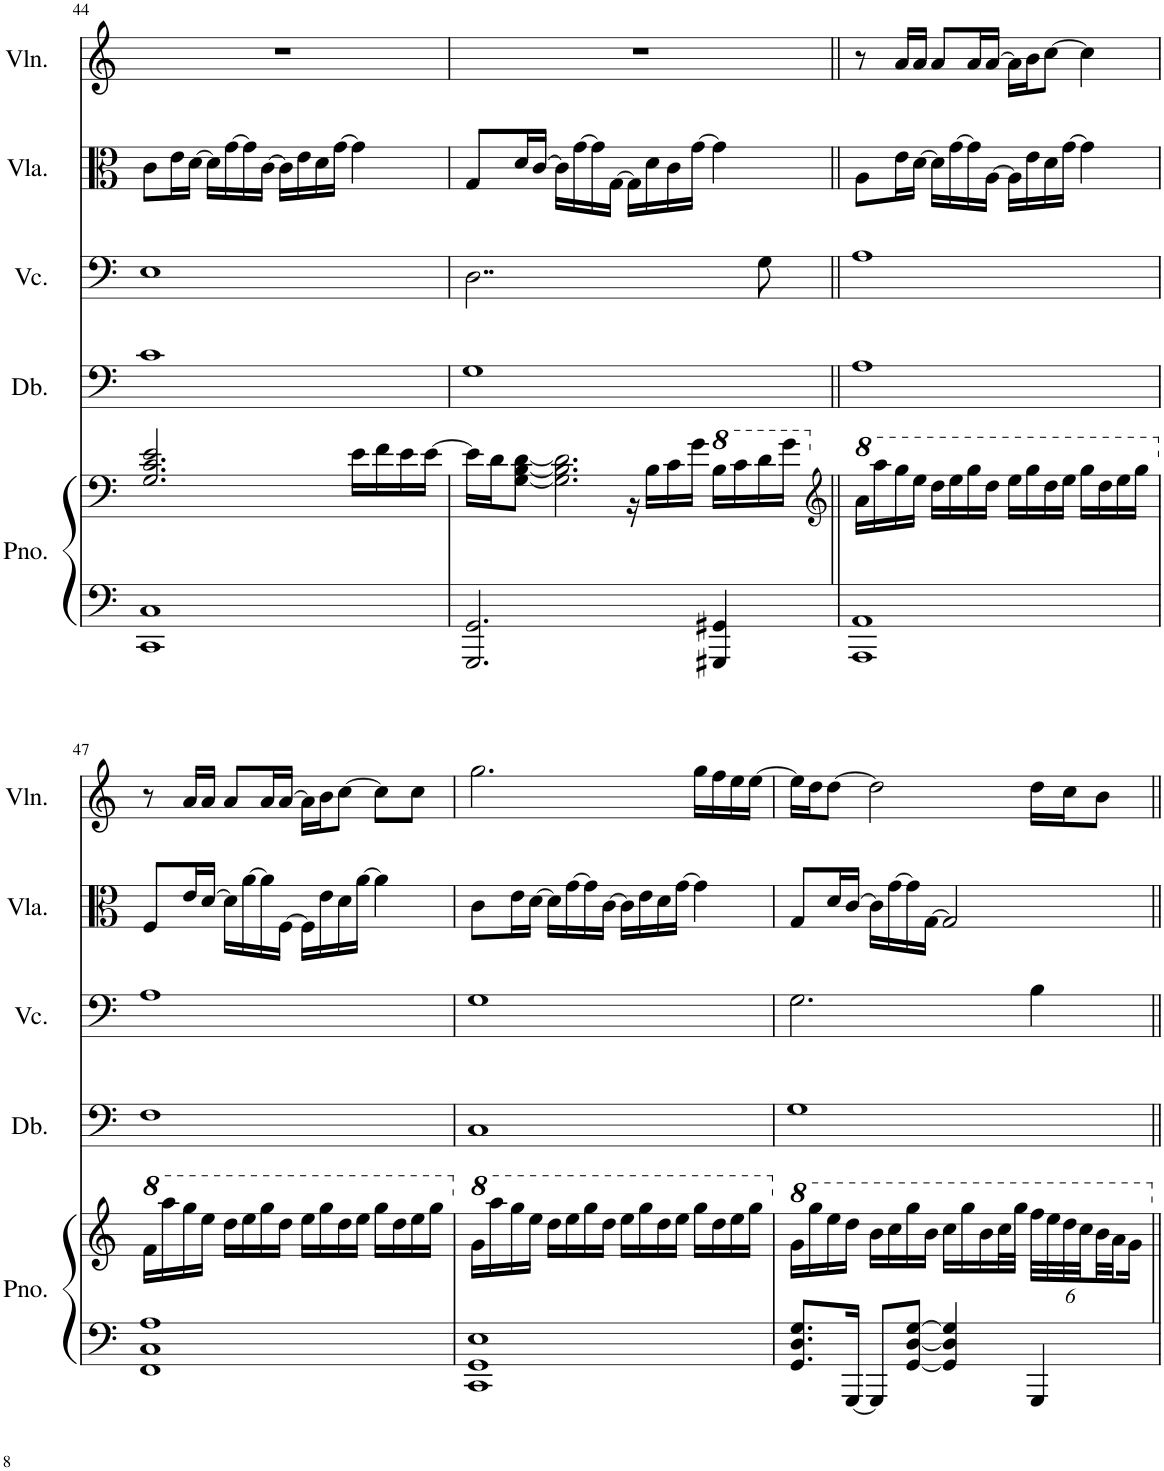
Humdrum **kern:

**kern	**kern	**kern	**kern	**kern	**kern
*part5	*part5	*part4	*part3	*part2	*part1
*staff6	*staff5	*staff4	*staff3	*staff2	*staff1
*I"Piano	*	*I"Double Bass	*I"Violoncello	*I"Viola	*I"Violin
*I'Pno.	*	*I'Db.	*I'Vc.	*I'Vla.	*I'Vln.
!!LO:PB:g=z
*clefF4	*clefF4	*clefF4	*clefF4	*clefC3	*clefG2
*	*	*Trd7c12	*	*	*
*k[]	*k[]	*k[]	*k[]	*k[]	*k[]
*M4/4	*M4/4	*M4/4	*M4/4	*M4/4	*M4/4
=44	=44	=44	=44	=44	=44
1CC 1C	2.G/ 2.c/ 2.e/	1c	1E	8c\L	1r
.	.	.	.	16e\L	.
.	.	.	.	[16d\JJ	.
.	.	.	.	16d\LL]	.
.	.	.	.	[16g\	.
.	.	.	.	16g\]	.
.	.	.	.	[16c\JJ	.
.	.	.	.	16c\LL]	.
.	.	.	.	16e\	.
.	.	.	.	16d\	.
.	.	.	.	[16g\JJ	.
.	16e\LL	.	.	4g\]	.
.	16f\	.	.	.	.
.	16e\	.	.	.	.
.	[16e\JJ	.	.	.	.
=45	=45	=45	=45	=45	=45
*	*^	*	*	*	*
2.GGG/ 2.GG/	16e\LL]	2ryy	1G	2..D\	8G/L	1r
.	16d\J	.	.	.	.	.
.	[8G\ [8B\ [8d\J	.	.	.	16d/L	.
.	.	.	.	.	[16c/JJ	.
.	2.G\] 2.B\] 2.d\]	.	.	.	16c\LL]	.
.	.	.	.	.	[16g\	.
.	.	.	.	.	16g\]	.
.	.	.	.	.	[16G\JJ	.
.	.	16r	.	.	16G\LL]	.
.	.	16B\LL	.	.	16d\	.
.	.	16c\	.	.	16c\	.
.	.	16g\JJ	.	.	[16g\JJ	.
*	*8va	*	*	*	*	*
4GGG#X/ 4GG#X/	.	16b\LL	.	.	4g\]	.
.	.	16cc\	.	.	.	.
.	.	16dd\	.	8G\	.	.
.	.	16gg\JJ	.	.	.	.
*	*v	*v	*	*	*	*
=46||	=46||	=46||	=46||	=46||	=46||
*	*clefG2	*	*	*	*
*	*8va	*	*	*	*
1AAA 1AA	16aa\LL	1A	1A	8A\L	8r
.	16aaa\	.	.	.	.
.	16ggg\	.	.	16e\L	16a/LL
.	16eee\JJ	.	.	[16d\JJ	16a/JJ
.	16ddd\LL	.	.	16d\LL]	8a/L
.	16eee\	.	.	[16g\	.
.	16ggg\	.	.	16g\]	16a/L
.	16ddd\JJ	.	.	[16A\JJ	[16a/JJ
.	16eee\LL	.	.	16A\LL]	16a\LL]
.	16ggg\	.	.	16e\	16b\J
.	16ddd\	.	.	16d\	[8cc\J
.	16eee\JJ	.	.	[16g\JJ	.
.	16ggg\LL	.	.	4g\]	4cc\]
.	16ddd\	.	.	.	.
.	16eee\	.	.	.	.
.	16ggg\JJ	.	.	.	.
!!LO:LB:g=z
=47	=47	=47	=47	=47	=47
*	*X8va	*	*	*	*
*	*8va	*	*	*	*
1FF 1C 1A	16ff\LL	1F	1A	8F/L	8r
.	16aaa\	.	.	.	.
.	16ggg\	.	.	16e/L	16a/LL
.	16eee\JJ	.	.	[16d/JJ	16a/JJ
.	16ddd\LL	.	.	16d\LL]	8a/L
.	16eee\	.	.	[16a\	.
.	16ggg\	.	.	16a\]	16a/L
.	16ddd\JJ	.	.	[16F\JJ	[16a/JJ
.	16eee\LL	.	.	16F\LL]	16a\LL]
.	16ggg\	.	.	16e\	16b\J
.	16ddd\	.	.	16d\	[8cc\J
.	16eee\JJ	.	.	[16a\JJ	.
.	16ggg\LL	.	.	4a\]	8cc\L]
.	16ddd\	.	.	.	.
.	16eee\	.	.	.	8cc\J
.	16ggg\JJ	.	.	.	.
=48	=48	=48	=48	=48	=48
*	*X8va	*	*	*	*
*	*8va	*	*	*	*
1CC 1GG 1E	16gg\LL	1C	1G	8c\L	2.gg\
.	16aaa\	.	.	.	.
.	16ggg\	.	.	16e\L	.
.	16eee\JJ	.	.	[16d\JJ	.
.	16ddd\LL	.	.	16d\LL]	.
.	16eee\	.	.	[16g\	.
.	16ggg\	.	.	16g\]	.
.	16ddd\JJ	.	.	[16c\JJ	.
.	16eee\LL	.	.	16c\LL]	.
.	16ggg\	.	.	16e\	.
.	16ddd\	.	.	16d\	.
.	16eee\JJ	.	.	[16g\JJ	.
.	16ggg\LL	.	.	4g\]	16gg\LL
.	16ddd\	.	.	.	16ff\
.	16eee\	.	.	.	16ee\
.	16ggg\JJ	.	.	.	[16ee\JJ
=49	=49	=49	=49	=49	=49
*	*X8va	*	*	*	*
8.GG/ 8.D/ 8.G/L	16gg\LL	1G	2.G\	8G/L	16ee\LL]
.	16ggg\	.	.	.	16dd\J
.	16eee\	.	.	16d/L	[8dd\J
[16GGG/Jk	16ddd\JJ	.	.	[16c/JJ	.
8GGG/L]	16bb\LL	.	.	16c\LL]	2dd\]
.	16ccc\	.	.	[16g\	.
[8GG/ [8D/ [8G/J	16ggg\	.	.	16g\]	.
.	16bb\JJ	.	.	[16G\JJ	.
4GG/] 4D/] 4G/]	16ccc\LL	.	.	2G/]	.
.	16ggg\	.	.	.	.
.	16bb\	.	.	.	.
.	32ccc\L	.	.	.	.
.	32ggg\JJJ	.	.	.	.
4GGG/	32fff\LLL	.	4B\	.	16dd\LL
.	32eee\	.	.	.	.
.	32ddd\	.	.	.	16cc\J
.	32ccc\	.	.	.	.
.	32bb\	.	.	.	8b\J
.	32aa\J	.	.	.	.
.	16gg\JJ	.	.	.	.
*	*X8va	*	*	*	*
=||	=||	=||	=||	=||	=||
*-	*-	*-	*-	*-	*-
